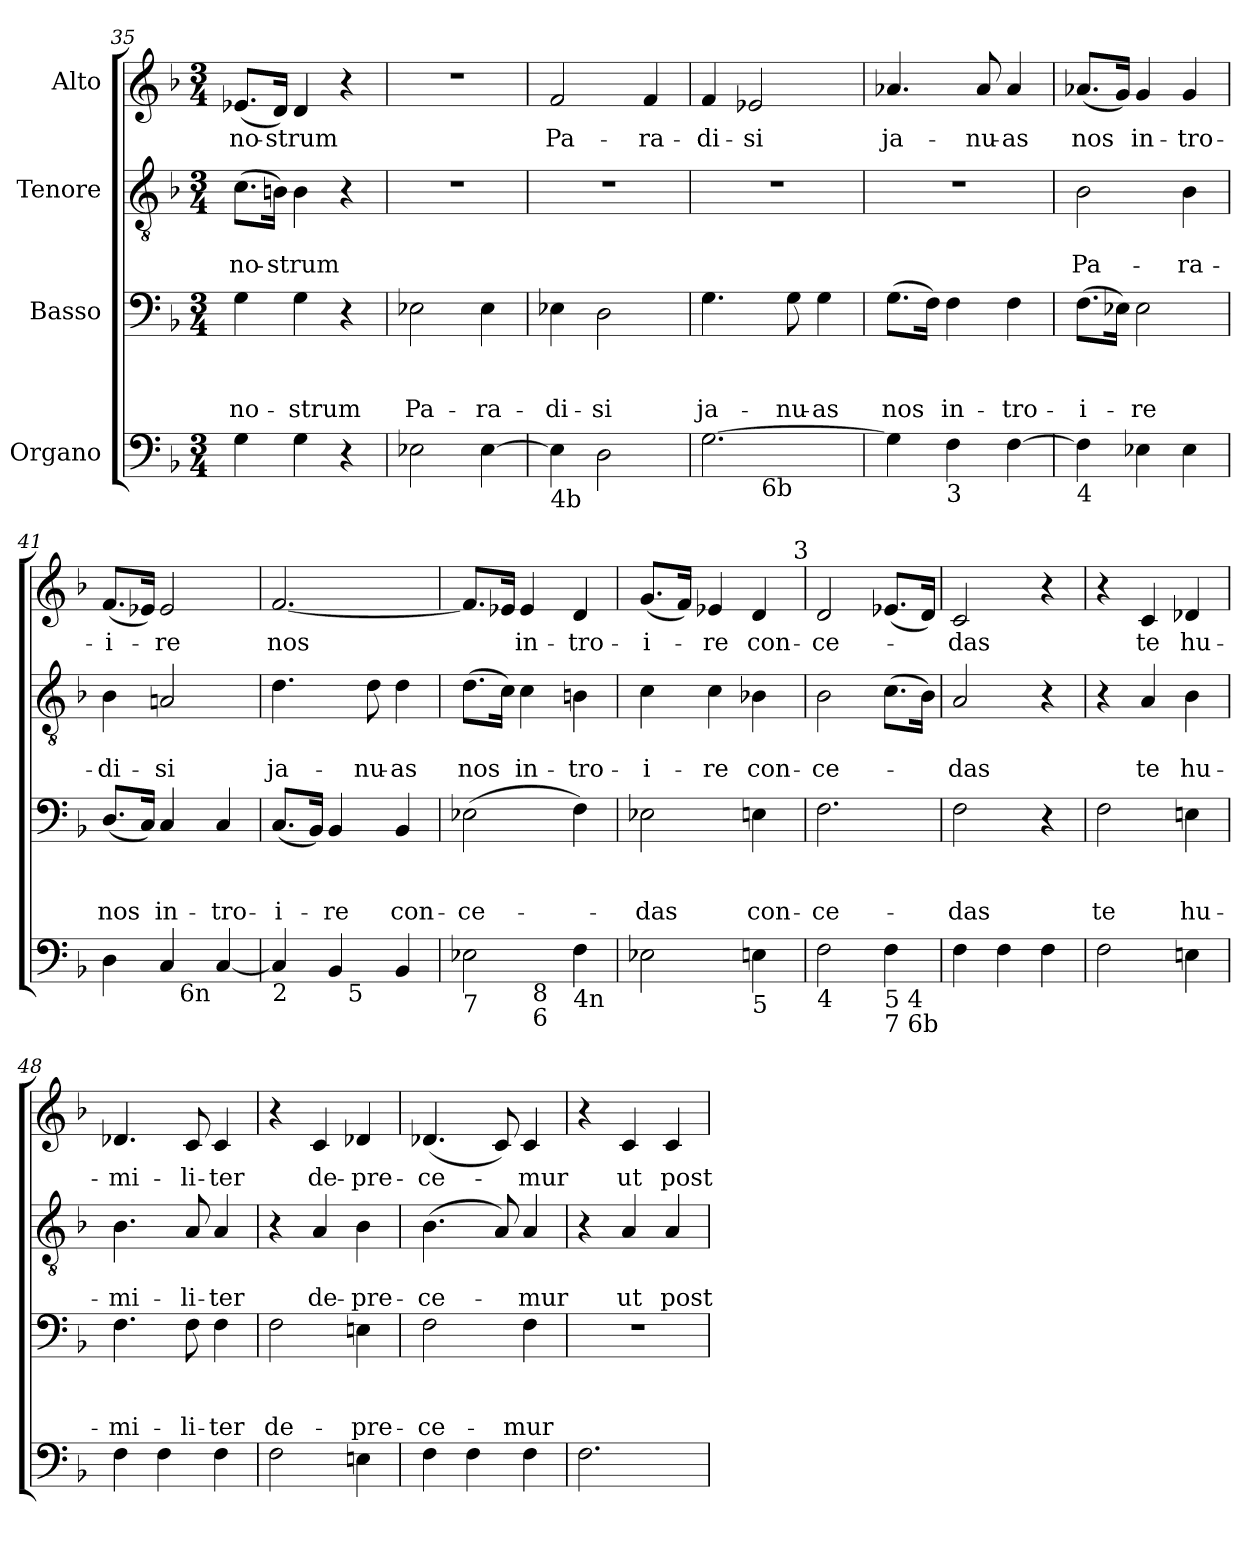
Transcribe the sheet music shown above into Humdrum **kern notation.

**kern	**kern	**text	**text	**text	**kern	**text	**text	**kern	**text
*part4	*part3	*part3	*part3	*part3	*part2	*part2	*part2	*part1	*part1
*staff4	*staff3	*staff3	*staff3	*staff3	*staff2	*staff2	*staff2	*staff1	*staff1
*I"Organo	*I"Basso	*	*	*	*I"Tenore	*	*	*I"Alto	*
*clefF4	*clefF4	*	*	*	*clefGv2	*	*	*clefG2	*
*k[b-]	*k[b-]	*	*	*	*k[b-]	*	*	*k[b-]	*
*F:	*F:	*	*	*	*F:	*	*	*F:	*
*M3/4	*M3/4	*	*	*	*M3/4	*	*	*M3/4	*
=35	=35	=35	=35	=35	=35	=35	=35	=35	=35
!	!	!	!	!LO:LY:b	!	!	!LO:LY:b	!	!LO:LY:b
4G\	4G\	.	.	no-	(>8.c\L	.	no-	(<8.e-X/L	no-
!	!	!	!	!	!	!	!LO:LY:b	!	!LO:LY:b
.	.	.	.	.	16Bn\Jk)	.	-strum	16d/Jk)	-strum
!	!	!	!	!LO:LY:b	!	!	!	!	!
4G\	4G\	.	.	-strum	4B\	.	.	4d/	.
4r	4r	.	.	.	4r	.	.	4r	.
!!LO:PB:g=z
=36	=36	=36	=36	=36	=36	=36	=36	=36	=36
!	!	!	!	!LO:LY:b	!LO:N:vis=1	!	!	!LO:N:vis=1	!
2E-X\	2E-X\	.	.	Pa-	2.r	.	.	2.r	.
!	!	!	!	!LO:LY:b	!	!	!	!	!
[>4E-\	4E-\	.	.	-ra-	.	.	.	.	.
=37	=37	=37	=37	=37	=37	=37	=37	=37	=37
!LO:TX:b:t=4b	!	!	!	!	!	!	!	!	!
!	!	!	!	!LO:LY:b	!LO:N:vis=1	!	!	!	!LO:LY:b
4E->\]	4E-X\	.	.	-di-	2.r	.	.	2f/	Pa-
!	!	!	!	!LO:LY:b	!	!	!	!	!
2D\	2D\	.	.	-si	.	.	.	.	.
!	!	!	!	!	!	!	!	!	!LO:LY:b
.	.	.	.	.	.	.	.	4f/	-ra-
=38	=38	=38	=38	=38	=38	=38	=38	=38	=38
!	!	!	!	!LO:LY:b	!LO:N:vis=1	!	!	!	!LO:LY:b
*^	*	*	*	*	*	*	*	*	*
[>2.G\	4ryy	4.G\	.	.	ja-	2.r	.	.	4f/	-di-
!	!	!	!	!	!	!	!	!	!	!LO:LY:b
.	32ryy	.	.	.	.	.	.	.	2e-X/	-si
!	!LO:TX:b:t=6b	!	!	!	!	!	!	!	!	!
.	4...ryy	.	.	.	.	.	.	.	.	.
!	!	!	!	!	!LO:LY:b	!	!	!	!	!
.	.	8G\	.	.	-nu-	.	.	.	.	.
!	!	!	!	!	!LO:LY:b:rj	!	!	!	!	!
.	.	4G\	.	.	-as	.	.	.	.	.
=39	=39	=39	=39	=39	=39	=39	=39	=39	=39	=39
!LO:TX:b:t=2	!	!	!	!	!	!	!	!	!	!
!LO:TX:b:t=4b	!	!	!	!	!	!	!	!	!	!
!	!	!	!	!	!LO:LY:b	!LO:N:vis=1	!	!	!	!LO:LY:b
*v	*v	*	*	*	*	*	*	*	*	*
4G\]	(>8.G\L	.	.	nos	2.r	.	.	4.a-X/	ja-
.	16F\Jk)	.	.	.	.	.	.	.	.
!LO:TX:b:t=3	!	!	!	!	!	!	!	!	!
!	!	!	!	!LO:LY:b	!	!	!	!	!
4F>\	4F\	.	.	in-	.	.	.	.	.
!	!	!	!	!	!	!	!	!	!LO:LY:b
.	.	.	.	.	.	.	.	8a-/	-nu-
!	!	!	!	!LO:LY:b	!	!	!	!	!LO:LY:b:rj
[>4F\	4F\	.	.	-tro-	.	.	.	4a-/	-as
=40	=40	=40	=40	=40	=40	=40	=40	=40	=40
!LO:TX:b:t=4	!	!	!	!	!	!	!	!	!
!	!	!	!	!LO:LY:b:rj	!	!	!LO:LY:b	!	!LO:LY:b
4F>\]	(>8.F\L	.	.	-i-	2B-\	.	Pa-	(<8.a-X/L	nos
.	16E-X\Jk)	.	.	.	.	.	.	16g/Jk)	.
!	!	!	!	!LO:LY:b	!	!	!	!	!LO:LY:b
4E-X>\	2E-\	.	.	-re	.	.	.	4g/	in-
!	!	!	!	!	!	!	!LO:LY:b	!	!LO:LY:b
4E-\	.	.	.	.	4B-\	.	-ra-	4g/	-tro-
!!LO:LB:g=z
=41	=41	=41	=41	=41	=41	=41	=41	=41	=41
!	!	!	!	!LO:LY:b	!	!	!LO:LY:b	!	!LO:LY:b:rj
*^	*	*	*	*	*	*	*	*	*
4D\	4ryy	(<8.D/L	.	.	nos	4B-\	.	-di-	(<8.f/L	-i-
.	.	16C/Jk)	.	.	.	.	.	.	16e-X/Jk)	.
!	!	!	!	!	!LO:LY:b	!	!	!LO:LY:b	!	!LO:LY:b
4C/	16ryy	4C/	.	.	in-	2An/	.	-si	2e-/	-re
!	!LO:TX:b:t=6n	!	!	!	!	!	!	!	!	!
.	4..ryy	.	.	.	.	.	.	.	.	.
!	!	!	!	!	!LO:LY:b	!	!	!	!	!
[<4C/	.	4C/	.	.	-tro-	.	.	.	.	.
=42	=42	=42	=42	=42	=42	=42	=42	=42	=42	=42
!LO:TX:b:t=2	!	!	!	!	!	!	!	!	!	!
!	!	!	!	!	!LO:LY:b:rj	!	!	!LO:LY:b	!	!LO:LY:b
4C/]	4ryy	(<8.C/L	.	.	-i-	4.d\	.	ja-	[<2.f/	nos
.	.	16BB-/Jk)	.	.	.	.	.	.	.	.
!	!	!	!	!	!LO:LY:b	!	!	!	!	!
4BB-/	16ryy	4BB-/	.	.	-re	.	.	.	.	.
!	!LO:TX:b:t=5	!	!	!	!	!	!	!	!	!
.	4..ryy	.	.	.	.	.	.	.	.	.
!	!	!	!	!	!	!	!	!LO:LY:b	!	!
.	.	.	.	.	.	8d\	.	-nu-	.	.
!	!	!	!	!	!LO:LY:b	!	!	!LO:LY:b:rj	!	!
4BB-/	.	4BB-/	.	.	con-	4d\	.	-as	.	.
=43	=43	=43	=43	=43	=43	=43	=43	=43	=43	=43
!LO:TX:b:t=7	!	!	!	!	!	!	!	!	!	!
!	!	!	!	!	!LO:LY:b	!	!	!LO:LY:b	!	!
2E-X\	4ryy	(>2E-X\	.	.	-ce-	(>8.d\L	.	nos	8.f/L]	.
.	.	.	.	.	.	16c\Jk)	.	.	16e-X/Jk	.
!	!	!	!	!	!	!	!	!LO:LY:b	!	!LO:LY:b
.	32ryy	.	.	.	.	4c\	.	in-	4e-/	in-
!	!LO:TX:b:t=8	!	!	!	!	!	!	!	!	!
!	!LO:TX:b:t=6	!	!	!	!	!	!	!	!	!
.	4...ryy	.	.	.	.	.	.	.	.	.
!LO:TX:b:t=4n	!	!	!	!	!	!	!	!	!	!
!	!	!	!	!	!	!	!	!LO:LY:b	!	!LO:LY:b
4F\	.	4F\)	.	.	.	4Bn\	.	-tro-	4d/	-tro-
=44	=44	=44	=44	=44	=44	=44	=44	=44	=44	=44
!LO:TX:b:t=6	!	!	!	!	!	!	!	!	!	!
!	!	!	!	!	!LO:LY:b	!	!	!LO:LY:b:rj	!	!LO:LY:b:rj
*v	*v	*	*	*	*	*	*	*	*^	*
2E-X\	2E-X\	.	.	-das	4c\	.	-i-	(<8.g/L	2ryy	-i-
.	.	.	.	.	.	.	.	16f/Jk)	.	.
!	!	!	!	!	!	!	!LO:LY:b	!	!	!LO:LY:b
.	.	.	.	.	4c\	.	-re	4e-X/	.	-re
!LO:TX:b:t=5	!	!	!	!	!	!	!	!	!	!
!	!	!	!	!LO:LY:b	!	!	!LO:LY:b	!	!	!LO:LY:b
4En\	4En\	.	.	con-	4B-X\	.	con-	4d/	8..ryy	con-
!	!	!	!	!	!	!	!	!	!LO:TX:a:t=3	!
.	.	.	.	.	.	.	.	.	32ryy	.
=45	=45	=45	=45	=45	=45	=45	=45	=45	=45	=45
!LO:TX:b:t=4	!	!	!	!	!	!	!	!	!	!
!	!	!	!	!LO:LY:b	!	!	!LO:LY:b	!	!	!LO:LY:b
*	*	*	*	*	*	*	*	*v	*v	*
2F\	2.F\	.	.	-ce-	2B-\	.	-ce-	2d/	-ce-
!LO:TX:b:t=5 4	!	!	!	!	!	!	!	!	!
!LO:TX:b:t=7 6b	!	!	!	!	!	!	!	!	!
4F\	.	.	.	.	(>8.c\L	.	.	(<8.e-X/L	.
.	.	.	.	.	16B-\Jk)	.	.	16d/Jk)	.
!!LO:LB:g=z
=46	=46	=46	=46	=46	=46	=46	=46	=46	=46
!	!	!	!	!LO:LY:b	!	!	!LO:LY:b	!	!LO:LY:b
4F\	2F\	.	.	-das	2A/	.	-das	2c/	-das
4F\	.	.	.	.	.	.	.	.	.
4F\	4r	.	.	.	4r	.	.	4r	.
=47	=47	=47	=47	=47	=47	=47	=47	=47	=47
!	!	!	!	!LO:LY:b	!	!	!	!	!
2F\	2F\	.	.	te	4r	.	.	4r	.
!	!	!	!	!	!	!	!LO:LY:b	!	!LO:LY:b
.	.	.	.	.	4A/	.	te	4c/	te
!	!	!	!	!LO:LY:b	!	!	!LO:LY:b	!	!LO:LY:b
4En\	4En\	.	.	hu-	4B-\	.	hu-	4d-X/	hu-
=48	=48	=48	=48	=48	=48	=48	=48	=48	=48
!	!	!	!	!LO:LY:b	!	!	!LO:LY:b	!	!LO:LY:b
4F\	4.F\	.	.	-mi-	4.B-\	.	-mi-	4.d-X/	-mi-
4F\	.	.	.	.	.	.	.	.	.
!	!	!	!	!LO:LY:b	!	!	!LO:LY:b	!	!LO:LY:b
.	8F\	.	.	-li-	8A/	.	-li-	8c/	-li-
!	!	!	!	!LO:LY:b	!	!	!LO:LY:b	!	!LO:LY:b
4F\	4F\	.	.	-ter	4A/	.	-ter	4c/	-ter
=49	=49	=49	=49	=49	=49	=49	=49	=49	=49
!	!	!	!	!LO:LY:b	!	!	!	!	!
2F\	2F\	.	.	de-	4r	.	.	4r	.
!	!	!	!	!	!	!	!LO:LY:b	!	!LO:LY:b
.	.	.	.	.	4A/	.	de-	4c/	de-
!	!	!	!	!LO:LY:b	!	!	!LO:LY:b	!	!LO:LY:b
4En\	4En\	.	.	-pre-	4B-\	.	-pre-	4d-X/	-pre-
=50	=50	=50	=50	=50	=50	=50	=50	=50	=50
!	!	!	!	!LO:LY:b	!	!	!LO:LY:b	!	!LO:LY:b
4F\	2F\	.	.	-ce-	(>4.B-\	.	-ce-	(<4.d-X/	-ce-
4F\	.	.	.	.	.	.	.	.	.
.	.	.	.	.	8A/)	.	.	8c/)	.
!	!	!	!	!LO:LY:b	!	!	!LO:LY:b	!	!LO:LY:b
4F\	4F\	.	.	-mur	4A/	.	-mur	4c/	-mur
!!LO:PB:g=z
=51	=51	=51	=51	=51	=51	=51	=51	=51	=51
!	!LO:N:vis=1	!	!	!	!	!	!	!	!
2.F\	2.r	.	.	.	4r	.	.	4r	.
!	!	!	!	!	!	!	!LO:LY:b	!	!LO:LY:b
.	.	.	.	.	4A/	.	ut	4c/	ut
!	!	!	!	!	!	!	!LO:LY:b	!	!LO:LY:b
.	.	.	.	.	4A/	.	post	4c/	post
=	=	=	=	=	=	=	=	=	=
*-	*-	*-	*-	*-	*-	*-	*-	*-	*-
